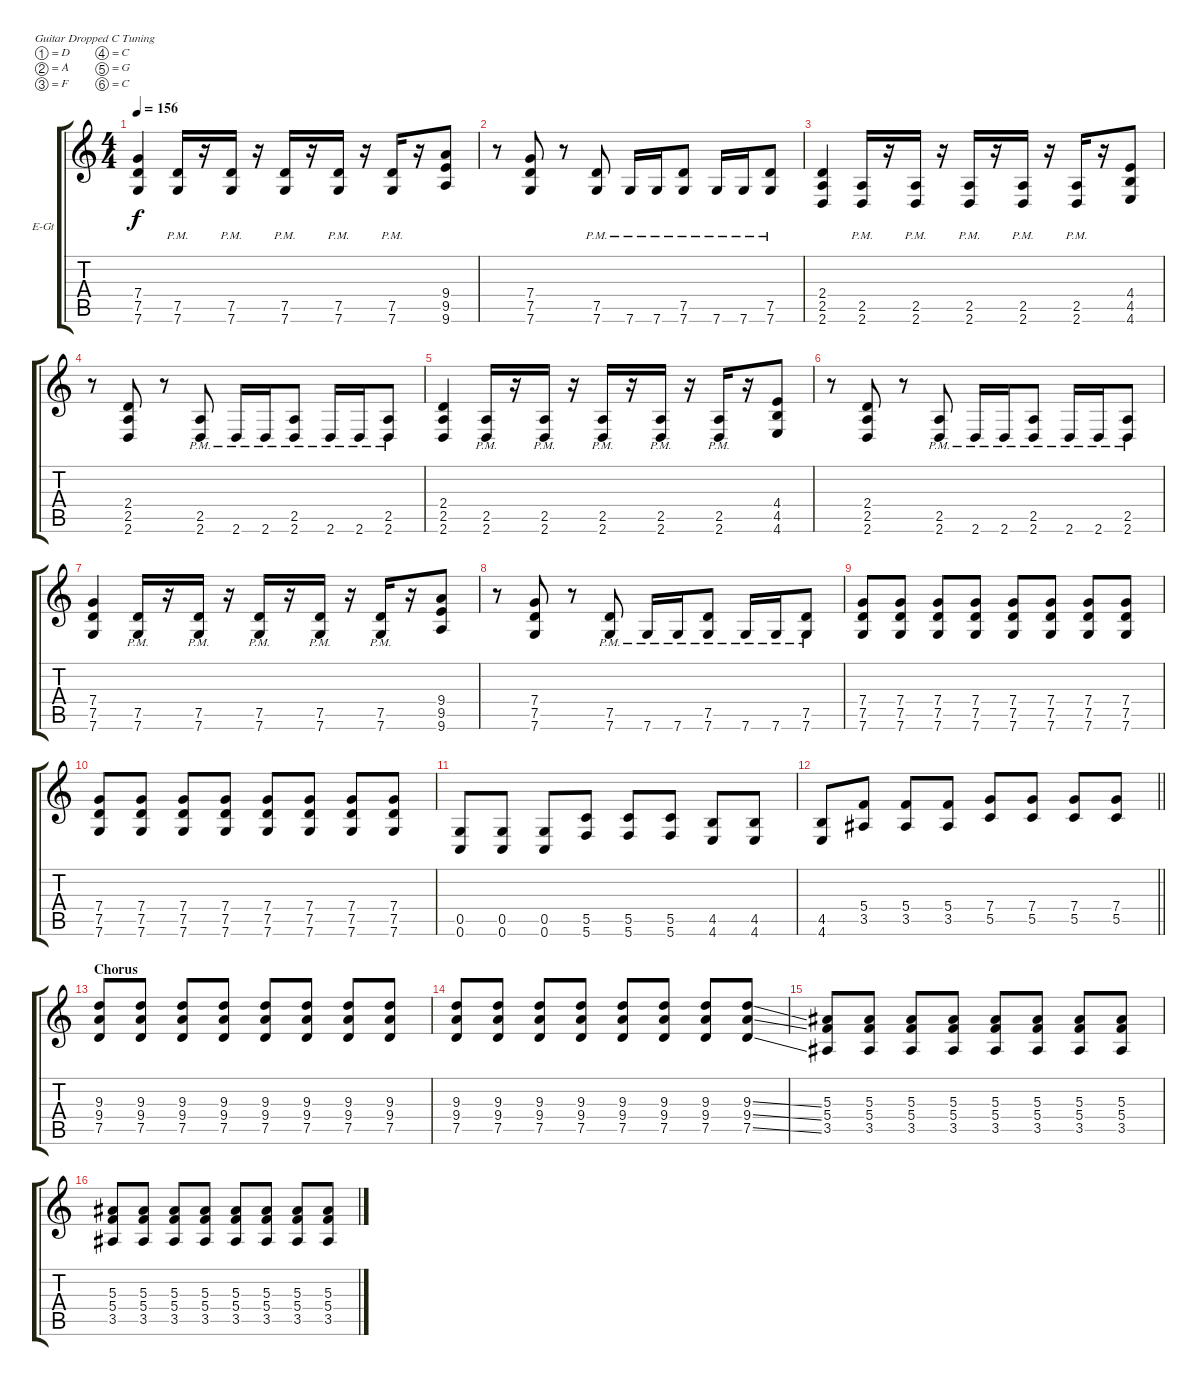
\bracketExtendMode groupsimilarinstruments
\firstSystemTrackNameOrientation horizontal
\otherSystemsTrackNameOrientation horizontal
\track ("Lead" "E-Gt") {instrument distortionguitar}
\staff {score tabs}
\tuning (D4 A3 F3 C3 G2 C2)
\ts (4 4)
\tempo 156
\clef g2
\ks c
(7.4 7.5 7.6).4{dy f} (7.5{pm} 7.6{pm}).16 r.16 (7.5{pm} 7.6{pm}).16 r.16 (7.5{pm} 7.6{pm}).16 r.16 (7.5{pm} 7.6{pm}).16 r.16 (7.5{pm} 7.6{pm}).16 r.16 (9.4 9.5 9.6).8 |
r.8 (7.4 7.5 7.6).8 r.8 (7.5{pm} 7.6{pm}).8 7.6{pm}.16 7.6{pm}.16 (7.6{pm} 7.5{pm}).8 7.6{pm}.16 7.6{pm}.16 (7.6{pm} 7.5{pm}).8 |
(2.4 2.5 2.6).4 (2.5{pm} 2.6{pm}).16 r.16 (2.5{pm} 2.6{pm}).16 r.16 (2.5{pm} 2.6{pm}).16 r.16 (2.5{pm} 2.6{pm}).16 r.16 (2.5{pm} 2.6{pm}).16 r.16 (4.4 4.5 4.6).8 |
r.8 (2.4 2.5 2.6).8 r.8 (2.5{pm} 2.6{pm}).8 2.6{pm}.16 2.6{pm}.16 (2.6{pm} 2.5{pm}).8 2.6{pm}.16 2.6{pm}.16 (2.6{pm} 2.5{pm}).8 |
(2.4 2.5 2.6).4 (2.5{pm} 2.6{pm}).16 r.16 (2.5{pm} 2.6{pm}).16 r.16 (2.5{pm} 2.6{pm}).16 r.16 (2.5{pm} 2.6{pm}).16 r.16 (2.5{pm} 2.6{pm}).16 r.16 (4.4 4.5 4.6).8 |
r.8 (2.4 2.5 2.6).8 r.8 (2.5{pm} 2.6{pm}).8 2.6{pm}.16 2.6{pm}.16 (2.6{pm} 2.5{pm}).8 2.6{pm}.16 2.6{pm}.16 (2.6{pm} 2.5{pm}).8 |
(7.4 7.5 7.6).4 (7.5{pm} 7.6{pm}).16 r.16 (7.5{pm} 7.6{pm}).16 r.16 (7.5{pm} 7.6{pm}).16 r.16 (7.5{pm} 7.6{pm}).16 r.16 (7.5{pm} 7.6{pm}).16 r.16 (9.4 9.5 9.6).8 |
r.8 (7.4 7.5 7.6).8 r.8 (7.5{pm} 7.6{pm}).8 7.6{pm}.16 7.6{pm}.16 (7.6{pm} 7.5{pm}).8 7.6{pm}.16 7.6{pm}.16 (7.6{pm} 7.5{pm}).8 |
(7.4 7.5 7.6).8 (7.4 7.5 7.6).8 (7.4 7.5 7.6).8 (7.4 7.5 7.6).8 (7.4 7.5 7.6).8 (7.4 7.5 7.6).8 (7.4 7.5 7.6).8 (7.4 7.5 7.6).8 |
(7.4 7.5 7.6).8 (7.4 7.5 7.6).8 (7.4 7.5 7.6).8 (7.4 7.5 7.6).8 (7.4 7.5 7.6).8 (7.4 7.5 7.6).8 (7.4 7.5 7.6).8 (7.4 7.5 7.6).8 |
(0.5 0.6).8 (0.5 0.6).8 (0.5 0.6).8 (5.5 5.6).8 (5.5 5.6).8 (5.5 5.6).8 (4.5 4.6).8 (4.5 4.6).8 |
\barLineRight lightlight
(4.5 4.6).8 (5.4 3.5).8 (5.4 3.5).8 (5.4 3.5).8 (7.4 5.5).8 (7.4 5.5).8 (7.4 5.5).8 (7.4 5.5).8 |
\section ("" "Chorus")
(9.3 9.4 7.5).8 (9.3 9.4 7.5).8 (9.3 9.4 7.5).8 (9.3 9.4 7.5).8 (9.3 9.4 7.5).8 (9.3 9.4 7.5).8 (9.3 9.4 7.5).8 (9.3 9.4 7.5).8 |
(9.3 9.4 7.5).8 (9.3 9.4 7.5).8 (9.3 9.4 7.5).8 (9.3 9.4 7.5).8 (9.3 9.4 7.5).8 (9.3 9.4 7.5).8 (9.3 9.4 7.5).8 (9.3{ss} 9.4{ss} 7.5{ss}).8 |
(5.3 5.4 3.5).8 (5.3 5.4 3.5).8 (5.3 5.4 3.5).8 (5.3 5.4 3.5).8 (5.3 5.4 3.5).8 (5.3 5.4 3.5).8 (5.3 5.4 3.5).8 (5.3 5.4 3.5).8 |
(5.3 5.4 3.5).8 (5.3 5.4 3.5).8 (5.3 5.4 3.5).8 (5.3 5.4 3.5).8 (5.3 5.4 3.5).8 (5.3 5.4 3.5).8 (5.3 5.4 3.5).8 (5.3{ss} 5.4{ss} 3.5{ss}).8
